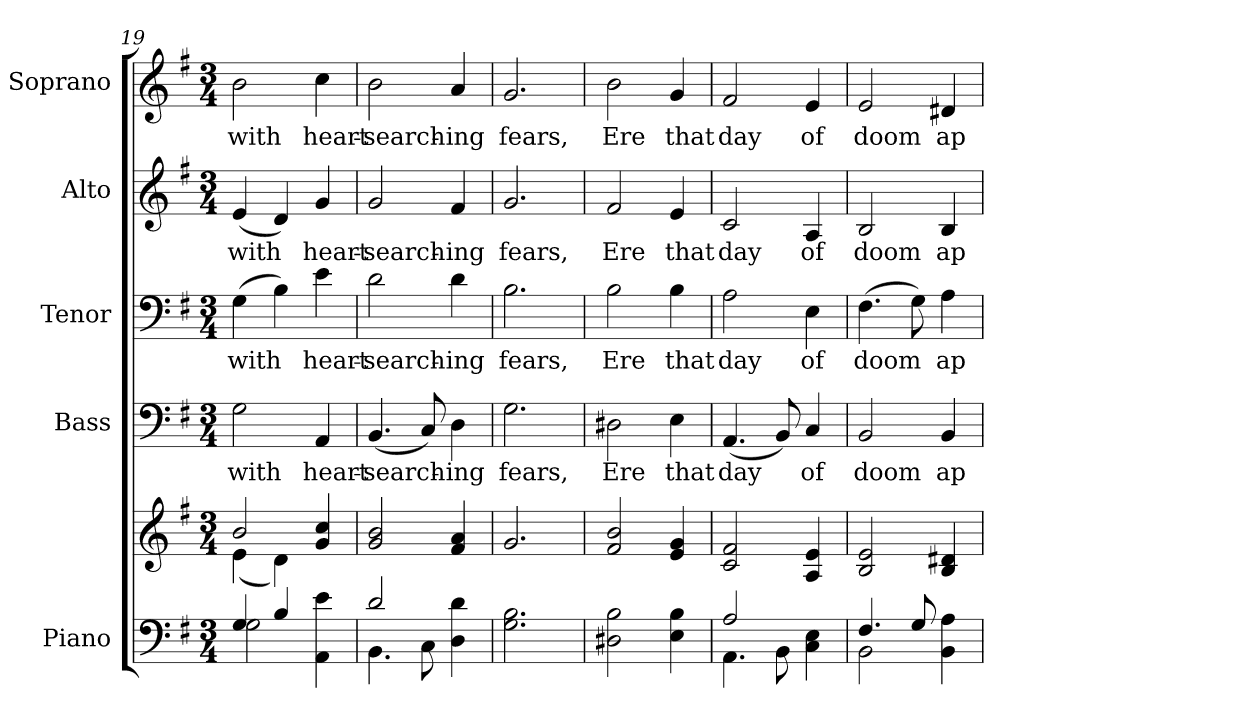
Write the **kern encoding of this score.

**kern	**kern	**kern	**text	**kern	**text	**kern	**text	**kern	**text
*part5	*part5	*part4	*part4	*part3	*part3	*part2	*part2	*part1	*part1
*staff6	*staff5	*staff4	*staff4	*staff3	*staff3	*staff2	*staff2	*staff1	*staff1
*I"Piano	*	*I"Bass	*	*I"Tenor	*	*I"Alto	*	*I"Soprano	*
*I'Pno.	*	*I'B.	*	*I'T.	*	*I'A.	*	*I'S.	*
!!LO:PB:g=z
*clefF4	*clefG2	*clefF4	*	*clefF4	*	*clefG2	*	*clefG2	*
*k[f#]	*k[f#]	*k[f#]	*	*k[f#]	*	*k[f#]	*	*k[f#]	*
*G:	*G:	*G:	*	*G:	*	*G:	*	*G:	*
*M3/4	*M3/4	*M3/4	*	*M3/4	*	*M3/4	*	*M3/4	*
=19	=19	=19	=19	=19	=19	=19	=19	=19	=19
*^	*^	*	*	*	*	*	*	*	*
!	!	!	!	!	!LO:LY:b:color=#000000	!	!	!	!	!	!
!	!	!	!	!	!	!	!LO:LY:b:color=#000000	!	!	!	!
!	!	!	!	!	!	!	!	!	!LO:LY:b:color=#000000	!	!
!	!	!	!	!	!	!	!	!	!	!	!LO:LY:b:color=#000000
4Gi/	2Gi\	2bi/	(4ei\	2Gi\	with	(4Gi\	with	(4ei/	with	2bi\	with
4Bi/	.	.	4di\)	.	.	4Bi\)	.	4di/)	.	.	.
!	!	!	!	!	!LO:LY:b:color=#000000	!	!	!	!	!	!
!	!	!	!	!	!	!	!LO:LY:b:color=#000000	!	!	!	!
!	!	!	!	!	!	!	!	!	!LO:LY:b:color=#000000	!	!
!	!	!	!	!	!	!	!	!	!	!	!LO:LY:b:color=#000000
4AAi\ 4ei	4ryy	4gi/ 4cci	4ryy	4AAi/	heart-	4ei\	heart-	4gi/	heart-	4cci\	heart-
*	*	*v	*v	*	*	*	*	*	*	*	*
=20	=20	=20	=20	=20	=20	=20	=20	=20	=20	=20
*	*	*^	*	*	*	*	*	*	*	*
!	!	!	!	!	!LO:LY:b:color=#000000	!	!	!	!	!	!
*	*	*v	*v	*	*	*	*	*	*	*	*
*	*	*^	*	*	*	*	*	*	*	*
!	!	!	!	!	!	!	!LO:LY:b:color=#000000	!	!	!	!
*	*	*v	*v	*	*	*	*	*	*	*	*
*	*	*^	*	*	*	*	*	*	*	*
!	!	!	!	!	!	!	!	!	!LO:LY:b:color=#000000	!	!
*	*	*v	*v	*	*	*	*	*	*	*	*
*	*	*^	*	*	*	*	*	*	*	*
!	!	!	!	!	!	!	!	!	!	!	!LO:LY:b:color=#000000
*	*	*v	*v	*	*	*	*	*	*	*	*
2di/	4.BBi\	2gi/ 2bi	(4.BBi/	-search-	2di\	-search-	2gi/	-search-	2bi\	-search-
.	8Ci\	.	8Ci/)	.	.	.	.	.	.	.
!	!	!	!	!LO:LY:b:color=#000000	!	!	!	!	!	!
!	!	!	!	!	!	!LO:LY:b:color=#000000	!	!	!	!
!	!	!	!	!	!	!	!	!LO:LY:b:color=#000000	!	!
!	!	!	!	!	!	!	!	!	!	!LO:LY:b:color=#000000
4Di\ 4di	4ryy	4f#i/ 4ai	4Di\	-ing	4di\	-ing	4f#i/	-ing	4ai/	-ing
*v	*v	*	*	*	*	*	*	*	*	*
=21	=21	=21	=21	=21	=21	=21	=21	=21	=21
*^	*	*	*	*	*	*	*	*	*
!	!	!	!	!LO:LY:b:color=#000000	!	!	!	!	!	!
*v	*v	*	*	*	*	*	*	*	*	*
*^	*	*	*	*	*	*	*	*	*
!	!	!	!	!	!	!LO:LY:b:color=#000000	!	!	!	!
*v	*v	*	*	*	*	*	*	*	*	*
*^	*	*	*	*	*	*	*	*	*
!	!	!	!	!	!	!	!	!LO:LY:b:color=#000000	!	!
*v	*v	*	*	*	*	*	*	*	*	*
*^	*	*	*	*	*	*	*	*	*
!	!	!	!	!	!	!	!	!	!	!LO:LY:b:color=#000000
*v	*v	*	*	*	*	*	*	*	*	*
2.Gi\ 2.Bi	2.gi/	2.Gi\	fears,	2.Bi\	fears,	2.gi/	fears,	2.gi/	fears,
!!LO:LB:g=z
=22	=22	=22	=22	=22	=22	=22	=22	=22	=22
!	!	!	!LO:LY:b:color=#000000	!	!	!	!	!	!
!	!	!	!	!	!LO:LY:b:color=#000000	!	!	!	!
!	!	!	!	!	!	!	!LO:LY:b:color=#000000	!	!
!	!	!	!	!	!	!	!	!	!LO:LY:b:color=#000000
2D#Xi\ 2Bi	2f#i/ 2bi	2D#Xi\	Ere	2Bi\	Ere	2f#i/	Ere	2bi\	Ere
!	!	!	!LO:LY:b:color=#000000	!	!	!	!	!	!
!	!	!	!	!	!LO:LY:b:color=#000000	!	!	!	!
!	!	!	!	!	!	!	!LO:LY:b:color=#000000	!	!
!	!	!	!	!	!	!	!	!	!LO:LY:b:color=#000000
4Ei\ 4Bi	4ei/ 4gi	4Ei\	that	4Bi\	that	4ei/	that	4gi/	that
=23	=23	=23	=23	=23	=23	=23	=23	=23	=23
*^	*	*	*	*	*	*	*	*	*
!	!	!	!	!LO:LY:b:color=#000000	!	!	!	!	!	!
!	!	!	!	!	!	!LO:LY:b:color=#000000	!	!	!	!
!	!	!	!	!	!	!	!	!LO:LY:b:color=#000000	!	!
!	!	!	!	!	!	!	!	!	!	!LO:LY:b:color=#000000
2Ai/	4.AAi\	2ci/ 2f#i	(4.AAi/	day	2Ai\	day	2ci/	day	2f#i/	day
.	8BBi\	.	8BBi/)	.	.	.	.	.	.	.
!	!	!	!	!LO:LY:b:color=#000000	!	!	!	!	!	!
!	!	!	!	!	!	!LO:LY:b:color=#000000	!	!	!	!
!	!	!	!	!	!	!	!	!LO:LY:b:color=#000000	!	!
!	!	!	!	!	!	!	!	!	!	!LO:LY:b:color=#000000
4Ci\ 4Ei	4ryy	4Ai/ 4ei	4Ci/	of	4Ei\	of	4Ai/	of	4ei/	of
=24	=24	=24	=24	=24	=24	=24	=24	=24	=24	=24
!	!	!	!	!LO:LY:b:color=#000000	!	!	!	!	!	!
!	!	!	!	!	!	!LO:LY:b:color=#000000	!	!	!	!
!	!	!	!	!	!	!	!	!LO:LY:b:color=#000000	!	!
!	!	!	!	!	!	!	!	!	!	!LO:LY:b:color=#000000
4.F#i/	2BBi\	2Bi/ 2ei	2BBi/	doom	(4.F#i\	doom	2Bi/	doom	2ei/	doom
8Gi/	.	.	.	.	8Gi\)	.	.	.	.	.
!	!	!	!	!LO:LY:b:color=#000000	!	!	!	!	!	!
!	!	!	!	!	!	!LO:LY:b:color=#000000	!	!	!	!
!	!	!	!	!	!	!	!	!LO:LY:b:color=#000000	!	!
!	!	!	!	!	!	!	!	!	!	!LO:LY:b:color=#000000
4BBi\ 4Ai	4ryy	4Bi/ 4d#Xi	4BBi/	ap-	4Ai\	ap-	4Bi/	ap-	4d#Xi/	ap-
*v	*v	*	*	*	*	*	*	*	*	*
=	=	=	=	=	=	=	=	=	=
*-	*-	*-	*-	*-	*-	*-	*-	*-	*-
